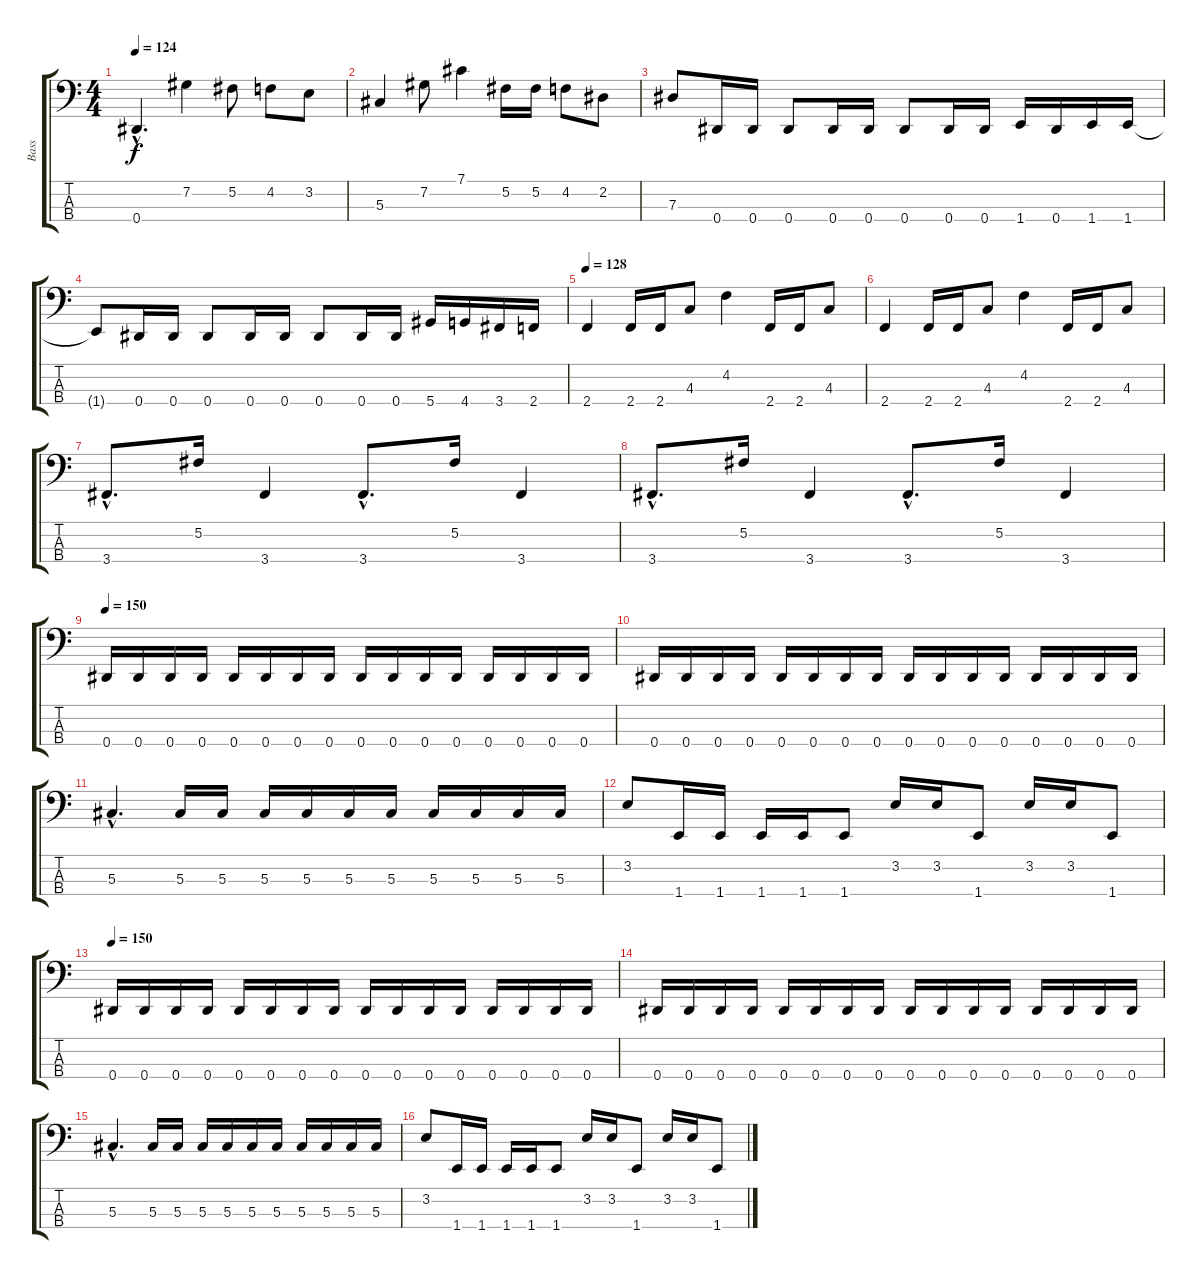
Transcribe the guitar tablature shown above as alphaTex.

\track ("Bass" "Bass") {instrument electricbasspick}
\staff {score tabs}
\tuning (Gb2 Db2 Ab1 Eb1) {hide}
\ts (4 4)
\tempo 124
\clef f4
\ks c
0.4{hac}.4{d dy f} 7.2.4 5.2.8 4.2.8 3.2.8 |
5.3.4 7.2.8 7.1.4 5.2.16 5.2.16 4.2.8 2.2.8 |
7.3.8 0.4.16 0.4.16 0.4.8 0.4.16 0.4.16 0.4.8 0.4.16 0.4.16 1.4.16 0.4.16 1.4.16 1.4.16 |
1.4{t}.8 0.4.16 0.4.16 0.4.8 0.4.16 0.4.16 0.4.8 0.4.16 0.4.16 5.4.16 4.4.16 3.4.16 2.4.16 |
\tempo 128
2.4.4 2.4.16 2.4.16 4.3.8 4.2.4 2.4.16 2.4.16 4.3.8 |
2.4.4 2.4.16 2.4.16 4.3.8 4.2.4 2.4.16 2.4.16 4.3.8 |
3.4{hac}.8{d} 5.2.16 3.4.4 3.4{hac}.8{d} 5.2.16 3.4.4 |
3.4{hac}.8{d} 5.2.16 3.4.4 3.4{hac}.8{d} 5.2.16 3.4.4 |
\tempo 150
0.4.16 0.4.16 0.4.16 0.4.16 0.4.16 0.4.16 0.4.16 0.4.16 0.4.16 0.4.16 0.4.16 0.4.16 0.4.16 0.4.16 0.4.16 0.4.16 |
0.4.16 0.4.16 0.4.16 0.4.16 0.4.16 0.4.16 0.4.16 0.4.16 0.4.16 0.4.16 0.4.16 0.4.16 0.4.16 0.4.16 0.4.16 0.4.16 |
5.3{hac}.4{d} 5.3.16 5.3.16 5.3.16 5.3.16 5.3.16 5.3.16 5.3.16 5.3.16 5.3.16 5.3.16 |
3.2.8 1.4.16 1.4.16 1.4.16 1.4.16 1.4.8 3.2.16 3.2.16 1.4.8 3.2.16 3.2.16 1.4.8 |
\tempo 150
0.4.16 0.4.16 0.4.16 0.4.16 0.4.16 0.4.16 0.4.16 0.4.16 0.4.16 0.4.16 0.4.16 0.4.16 0.4.16 0.4.16 0.4.16 0.4.16 |
0.4.16 0.4.16 0.4.16 0.4.16 0.4.16 0.4.16 0.4.16 0.4.16 0.4.16 0.4.16 0.4.16 0.4.16 0.4.16 0.4.16 0.4.16 0.4.16 |
5.3{hac}.4{d} 5.3.16 5.3.16 5.3.16 5.3.16 5.3.16 5.3.16 5.3.16 5.3.16 5.3.16 5.3.16 |
3.2.8 1.4.16 1.4.16 1.4.16 1.4.16 1.4.8 3.2.16 3.2.16 1.4.8 3.2.16 3.2.16 1.4.8
